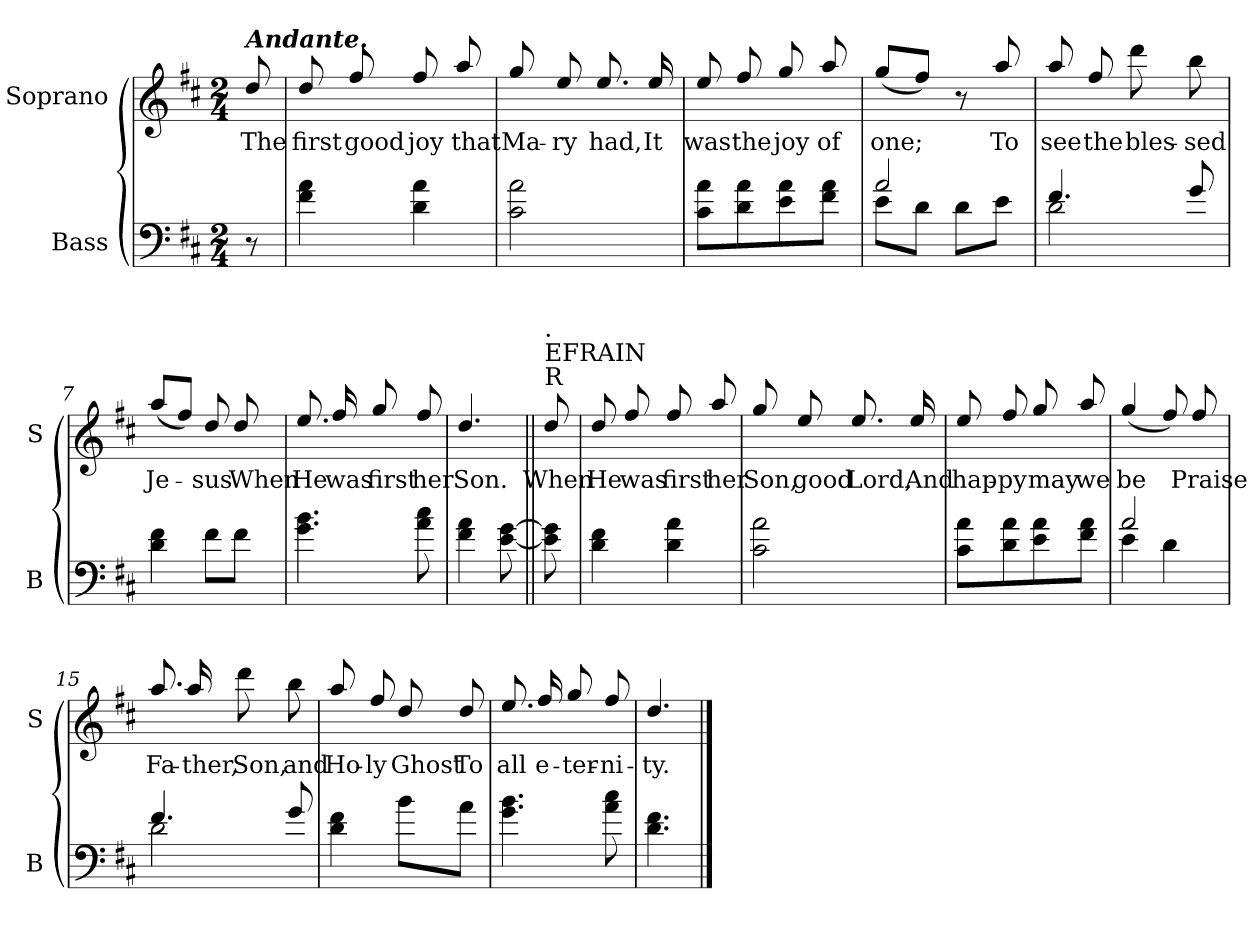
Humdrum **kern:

**kern	**kern	**text
*part2	*part1	*part1
*staff2	*staff1	*staff1
*I"Bass	*I"Soprano	*
*I'B	*I'S	*
*clefF4	*clefG2	*
*ITrd7c12	*ITrd7c12	*
*k[f#c#]	*k[f#c#]	*
*D:	*D:	*
*M2/4	*M2/4	*
=1	=1	=1
!	!LO:TX:a:Bi:t=Andante.	!
!	!	!LO:LY:b
8r	8d/	The
=2	=2	=2
!	!	!LO:LY:b
4F#\ 4A\	8d/	first
!	!	!LO:LY:b
.	8f#/	good
!	!	!LO:LY:b
4D\ 4A\	8f#/	joy
!	!	!LO:LY:b
.	8a/	that
=3	=3	=3
!	!	!LO:LY:b
2C#\ 2A\	8g/	Ma-
!	!	!LO:LY:b
.	8e/	-ry
!	!	!LO:LY:b
.	8.e/	had,
!	!	!LO:LY:b
.	16e/	It
=4	=4	=4
!	!	!LO:LY:b
8C#\ 8A\L	8e/	was
!	!	!LO:LY:b
8D\ 8A\	8f#/	the
!	!	!LO:LY:b
8E\ 8A\	8g/	joy
!	!	!LO:LY:b
8F#\ 8A\J	8a/	of
=5	=5	=5
*^	*	*
!	!	!	!LO:LY:b
2A/	8E\L	(<8g/L	one;
.	8D\J	8f#/J)	.
.	8D\L	8r	.
!	!	!	!LO:LY:b
.	8E\J	8a/	To
=6	=6	=6	=6
!	!	!	!LO:LY:b
4.F#/	2D\	8a/	see
!	!	!	!LO:LY:b
.	.	8f#/	the
!	!	!	!LO:LY:b
.	.	8dd\	bles-
!	!	!	!LO:LY:b
8G/	.	8b\	-sed
*v	*v	*	*
!!LO:LB:g=z
=7	=7	=7
!	!	!LO:LY:b
4D\ 4F#\	(<8a/L	Je-
.	8f#/J)	.
!	!	!LO:LY:b
8F#\L	8d/	-sus
!	!	!LO:LY:b
8F#\J	8d/	When
=8	=8	=8
!	!	!LO:LY:b
4.G\ 4.B\	8.e/	He
!	!	!LO:LY:b
.	16f#/	was
!	!	!LO:LY:b
.	8g/	first
!	!	!LO:LY:b
8A\ 8c#\	8f#/	her
=9	=9	=9
!	!	!LO:LY:b
4F#\ 4A\	4.d/	Son.
[8E\ [8G\	.	.
=10||	=10||	=10||
!	!LO:TX:a:t=R	!
!	!LO:TX:a:t=EFRAIN	!
!	!LO:TX:a:t=.	!
!	!	!LO:LY:b
8E\] 8G\]	8d/	When
=11	=11	=11
!	!	!LO:LY:b
4D\ 4F#\	8d/	He
!	!	!LO:LY:b
.	8f#/	was
!	!	!LO:LY:b
4D\ 4A\	8f#/	first
!	!	!LO:LY:b
.	8a/	her
=12	=12	=12
!	!	!LO:LY:b
2C#\ 2A\	8g/	Son,
!	!	!LO:LY:b
.	8e/	good
!	!	!LO:LY:b
.	8.e/	Lord,
!	!	!LO:LY:b
.	16e/	And
!!LO:LB:g=z
=13	=13	=13
!	!	!LO:LY:b
8C#\ 8A\L	8e/	hap-
!	!	!LO:LY:b
8D\ 8A\	8f#/	-py
!	!	!LO:LY:b
8E\ 8A\	8g/	may
!	!	!LO:LY:b
8F#\ 8A\J	8a/	we
=14	=14	=14
*^	*	*
!	!	!	!LO:LY:b
2A/	4E\	(<4g/	be
.	4D\	8f#/)	.
!	!	!	!LO:LY:b
.	.	8f#/	Praise
=15	=15	=15	=15
!	!	!	!LO:LY:b
4.F#/	2D\	8.a/	Fa-
!	!	!	!LO:LY:b
.	.	16a/	-ther,
!	!	!	!LO:LY:b
.	.	8dd\	Son,
!	!	!	!LO:LY:b
8G/	.	8b\	and
*v	*v	*	*
=16	=16	=16
!	!	!LO:LY:b
4D\ 4F#\	8a/	Ho-
!	!	!LO:LY:b
.	8f#/	-ly
!	!	!LO:LY:b
8B\L	8d/	Ghost
!	!	!LO:LY:b
8A\J	8d/	To
=17	=17	=17
!	!	!LO:LY:b
4.G\ 4.B\	8.e/	all
!	!	!LO:LY:b
.	16f#/	e-
!	!	!LO:LY:b
.	8g/	-ter-
!	!	!LO:LY:b
8A\ 8c#\	8f#/	-ni-
=18	=18	=18
!	!	!LO:LY:b
4.D\ 4.F#\	4.d/	-ty.
==	==	==
*-	*-	*-
